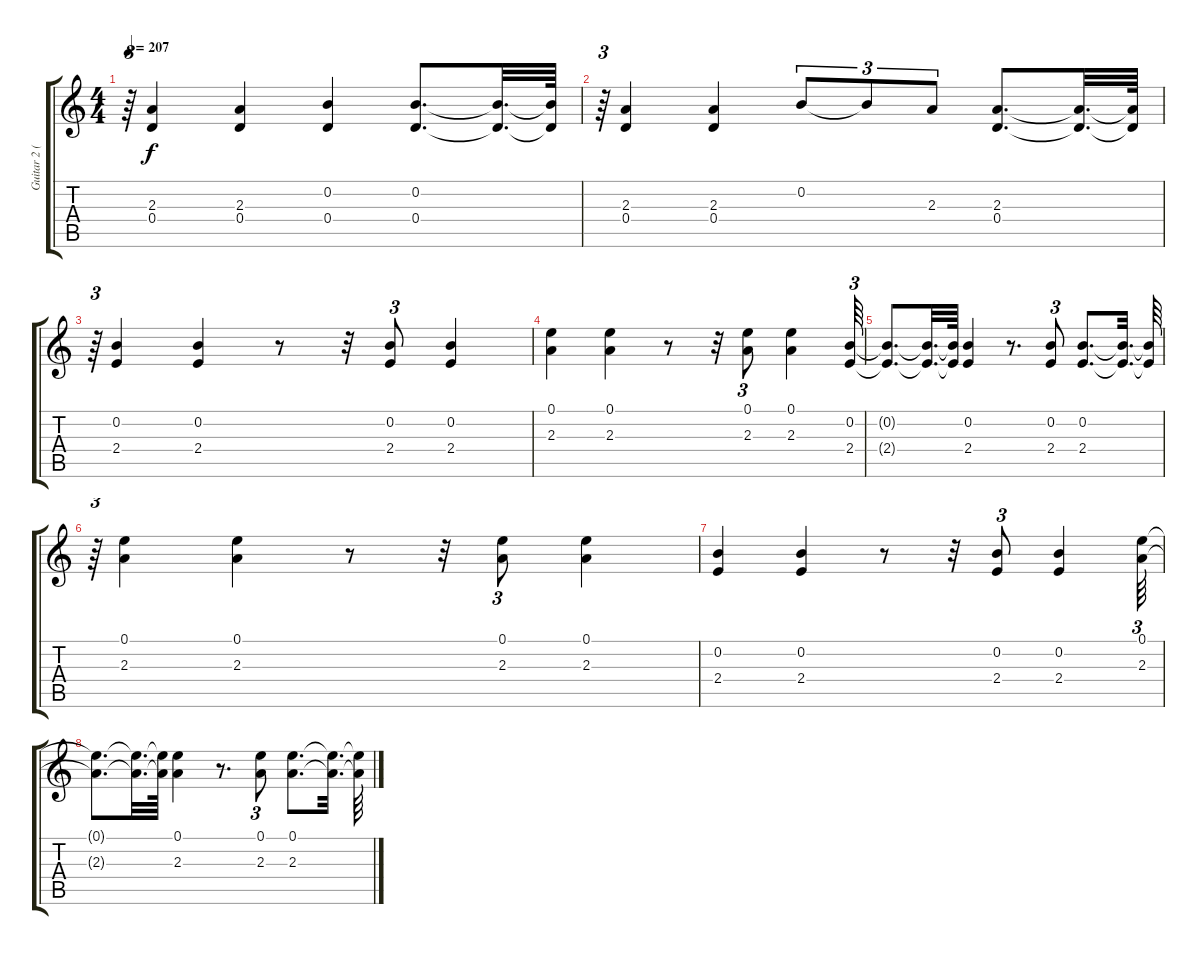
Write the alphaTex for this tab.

\track ("Guitar 2 (Joe)" "Guitar 2 (") {instrument distortionguitar}
\staff {score tabs}
\tuning (E4 B3 G3 D3 A2 E2) {hide}
\ts (4 4)
\tempo 207
\clef g2
\ks c
r.64{tu (3 2) dy f} (2.3 0.4).4 (2.3 0.4).4 (0.2 0.4).4 (0.2 0.4).8{d} (0.2{t} 0.4{t}).32{d} (0.2{t} 0.4{t}).64 |
r.64{tu (3 2)} (2.3 0.4).4 (2.3 0.4).4 0.2.8{tu (3 2)} 0.2{t}.8{tu (3 2)} 2.3.8{tu (3 2)} (2.3 0.4).8{d} (2.3{t} 0.4{t}).32{d} (2.3{t} 0.4{t}).64 |
r.64{tu (3 2)} (0.2 2.4).4 (0.2 2.4).4 r.8 r.32 (0.2 2.4).8{tu (3 2)} (0.2 2.4).4 |
(0.1 2.3).4 (0.1 2.3).4 r.8 r.32 (0.1 2.3).8{tu (3 2)} (0.1 2.3).4 (0.2 2.4).64{tu (3 2)} |
(0.2{t} 2.4{t}).8{d} (0.2{t} 2.4{t}).32{d} (0.2{t} 2.4{t}).64 (0.2 2.4).4 r.8{d} (0.2 2.4).8{tu (3 2)} (0.2 2.4).8{d} (0.2{t} 2.4{t}).32{d} (0.2{t} 2.4{t}).64 |
r.64{tu (3 2)} (0.1 2.3).4 (0.1 2.3).4 r.8 r.32 (0.1 2.3).8{tu (3 2)} (0.1 2.3).4 |
(0.2 2.4).4 (0.2 2.4).4 r.8 r.32 (0.2 2.4).8{tu (3 2)} (0.2 2.4).4 (0.1 2.3).64{tu (3 2)} |
(0.1{t} 2.3{t}).8{d} (0.1{t} 2.3{t}).32{d} (0.1{t} 2.3{t}).64 (0.1 2.3).4 r.8{d} (0.1 2.3).8{tu (3 2)} (0.1 2.3).8{d} (0.1{t} 2.3{t}).32{d} (0.1{t} 2.3{t}).64
